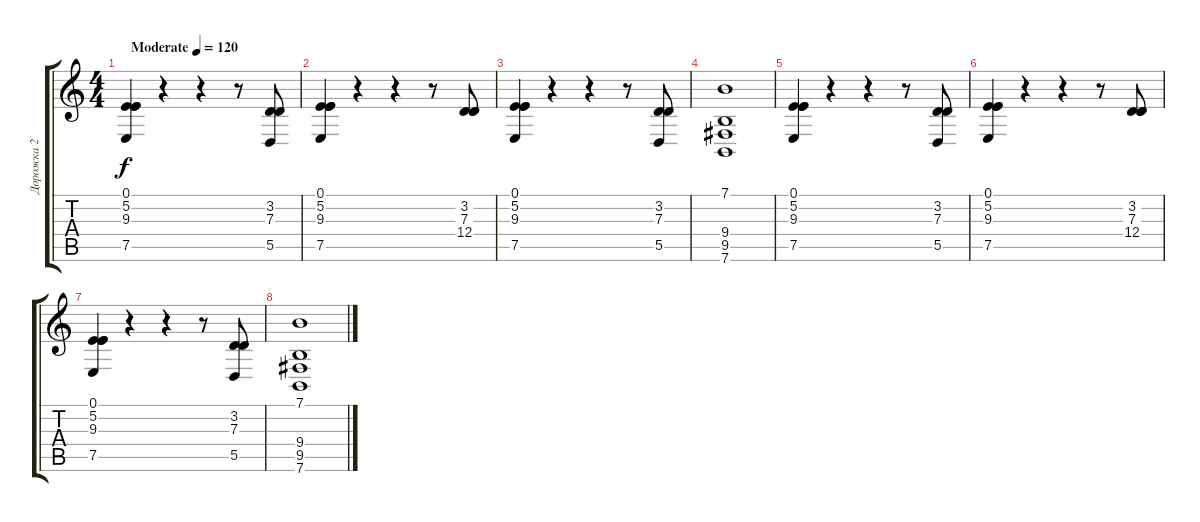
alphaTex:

\track ("Дорожка 2" "Дорожка 2") {instrument orchestrahit}
\staff {score tabs}
\tuning (E4 B3 G3 D3 A2 E2) {hide}
\ts (4 4)
\tempo (120 "Moderate")
\clef g2
\ks c
(0.1 5.2 9.3 7.5).4{dy f instrument orchestrahit} r.4 r.4 r.8 (3.2 7.3 5.5).8 |
(0.1 5.2 9.3 7.5).4 r.4 r.4 r.8 (3.2 7.3 12.4).8 |
(0.1 5.2 9.3 7.5).4 r.4 r.4 r.8 (3.2 7.3 5.5).8 |
(7.1 9.4 9.5 7.6).1 |
(0.1 5.2 9.3 7.5).4 r.4 r.4 r.8 (3.2 7.3 5.5).8 |
(0.1 5.2 9.3 7.5).4 r.4 r.4 r.8 (3.2 7.3 12.4).8 |
(0.1 5.2 9.3 7.5).4 r.4 r.4 r.8 (3.2 7.3 5.5).8 |
(7.1 9.4 9.5 7.6).1
